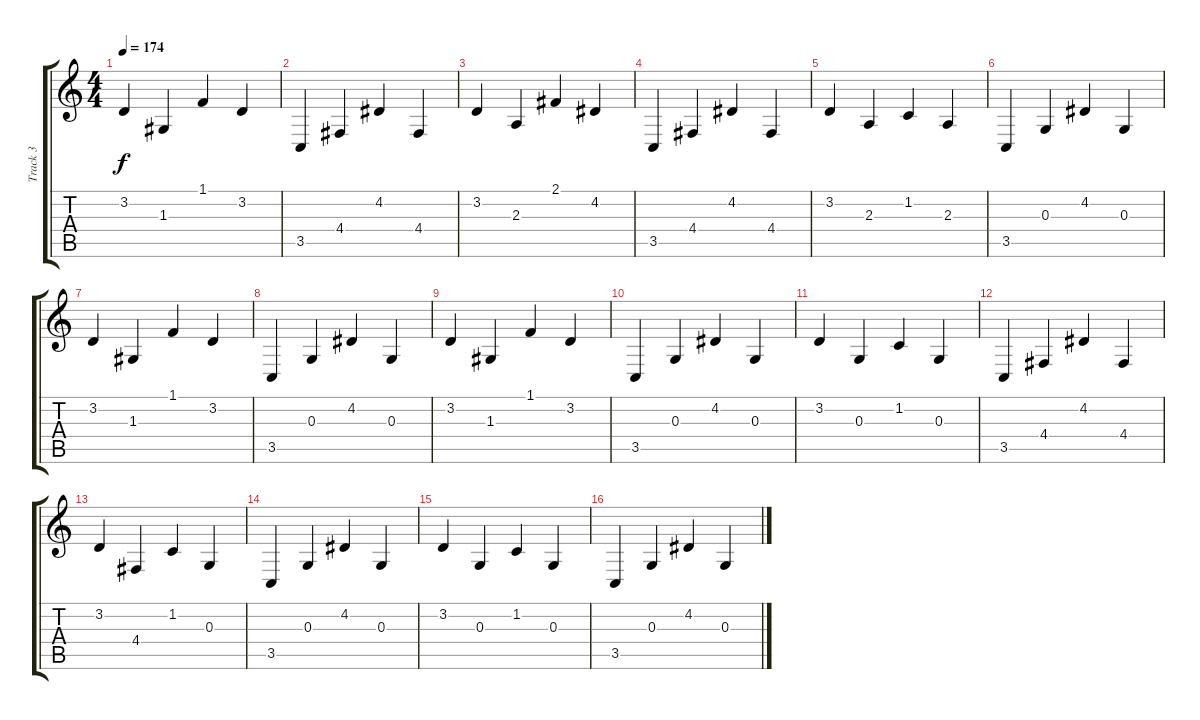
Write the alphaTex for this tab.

\track ("Track 3" "Track 3") {instrument orchestralharp}
\staff {score tabs}
\tuning (E4 B3 G3 D3 A2 E2) {hide}
\ts (4 4)
\tempo 174
\clef g2
\ks c
3.2.4{dy f} 1.3.4 1.1.4 3.2.4 |
3.5.4 4.4.4 4.2.4 4.4.4 |
3.2.4 2.3.4 2.1.4 4.2.4 |
3.5.4 4.4.4 4.2.4 4.4.4 |
3.2.4 2.3.4 1.2.4 2.3.4 |
3.5.4 0.3.4 4.2.4 0.3.4 |
3.2.4 1.3.4 1.1.4 3.2.4 |
3.5.4 0.3.4 4.2.4 0.3.4 |
3.2.4 1.3.4 1.1.4 3.2.4 |
3.5.4 0.3.4 4.2.4 0.3.4 |
3.2.4 0.3.4 1.2.4 0.3.4 |
3.5.4 4.4.4 4.2.4 4.4.4 |
3.2.4 4.4.4 1.2.4 0.3.4 |
3.5.4 0.3.4 4.2.4 0.3.4 |
3.2.4 0.3.4 1.2.4 0.3.4 |
3.5.4 0.3.4 4.2.4 0.3.4
